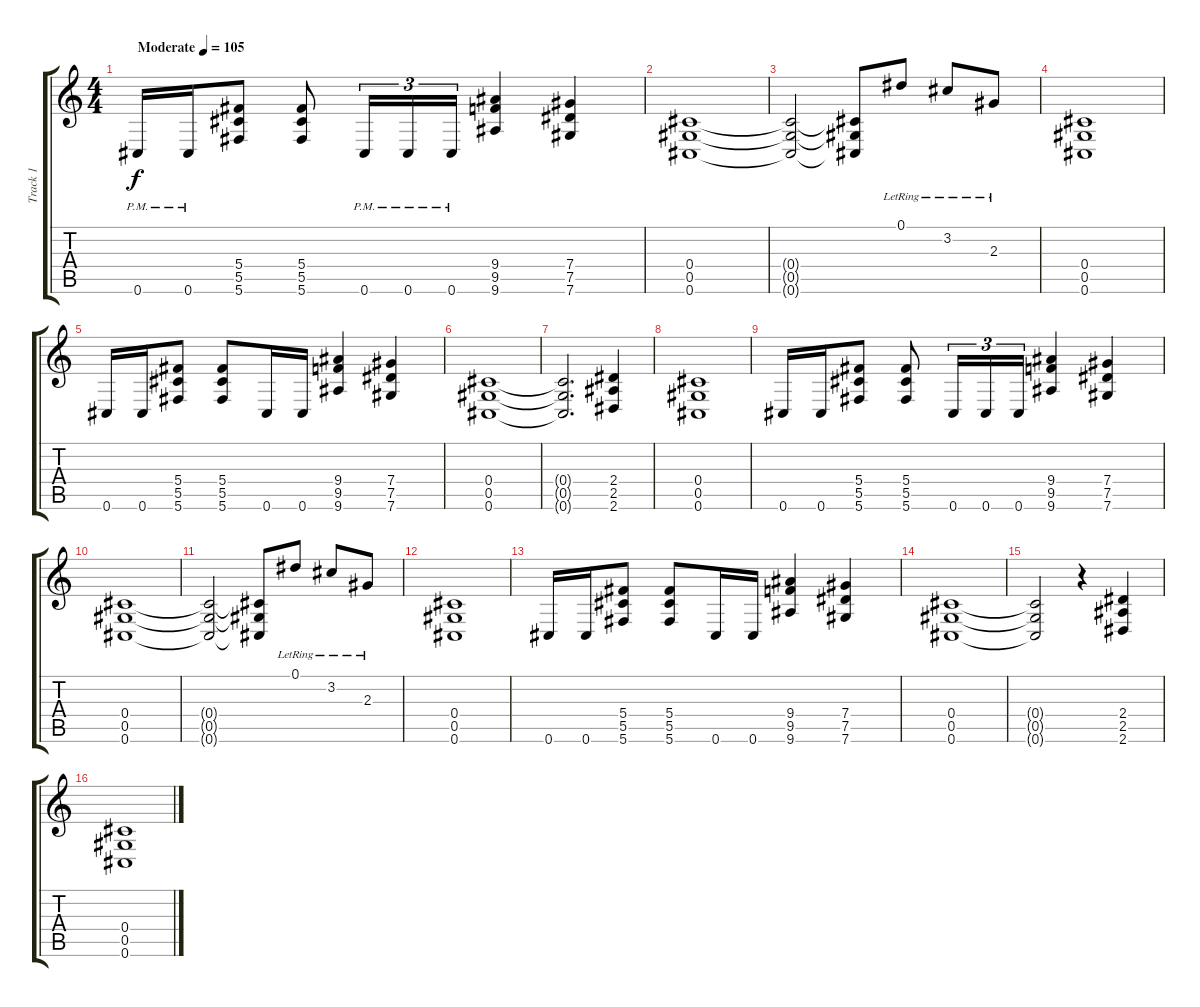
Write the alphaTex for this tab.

\track ("Track 1" "Track 1") {instrument distortionguitar}
\staff {score tabs}
\tuning (Eb4 Bb3 Gb3 Db3 Ab2 Db2) {hide}
\ts (4 4)
\tempo (105 "Moderate")
\clef g2
\ks c
0.6{pm}.16{dy f instrument distortionguitar} 0.6{pm}.16 (5.4 5.5 5.6).8 (5.4 5.5 5.6).8 0.6{pm}.16{tu (3 2)} 0.6{pm}.16{tu (3 2)} 0.6{pm}.16{tu (3 2)} (9.4 9.5 9.6).4 (7.4 7.5 7.6).4 |
(0.4 0.5 0.6).1 |
(0.4{t} 0.5{t} 0.6{t}).2 (0.4{t} 0.5{t} 0.6{t}).8 0.1{lr}.8 3.2{lr}.8 2.3{lr}.8 |
(0.4 0.5 0.6).1 |
0.6.16 0.6.16 (5.4 5.5 5.6).8 (5.4 5.5 5.6).8 0.6.16 0.6.16 (9.4 9.5 9.6).4 (7.4 7.5 7.6).4 |
(0.4 0.5 0.6).1 |
(0.4{t} 0.5{t} 0.6{t}).2{d} (2.4 2.5 2.6).4 |
(0.4 0.5 0.6).1 |
0.6.16 0.6.16 (5.4 5.5 5.6).8 (5.4 5.5 5.6).8 0.6.16{tu (3 2)} 0.6.16{tu (3 2)} 0.6.16{tu (3 2)} (9.4 9.5 9.6).4 (7.4 7.5 7.6).4 |
(0.4 0.5 0.6).1 |
(0.4{t} 0.5{t} 0.6{t}).2 (0.4{t} 0.5{t} 0.6{t}).8 0.1{lr}.8 3.2{lr}.8 2.3{lr}.8 |
(0.4 0.5 0.6).1 |
0.6.16 0.6.16 (5.4 5.5 5.6).8 (5.4 5.5 5.6).8 0.6.16 0.6.16 (9.4 9.5 9.6).4 (7.4 7.5 7.6).4 |
(0.4 0.5 0.6).1 |
(0.4{t} 0.5{t} 0.6{t}).2 r.4 (2.4 2.5 2.6).4 |
(0.4 0.5 0.6).1
